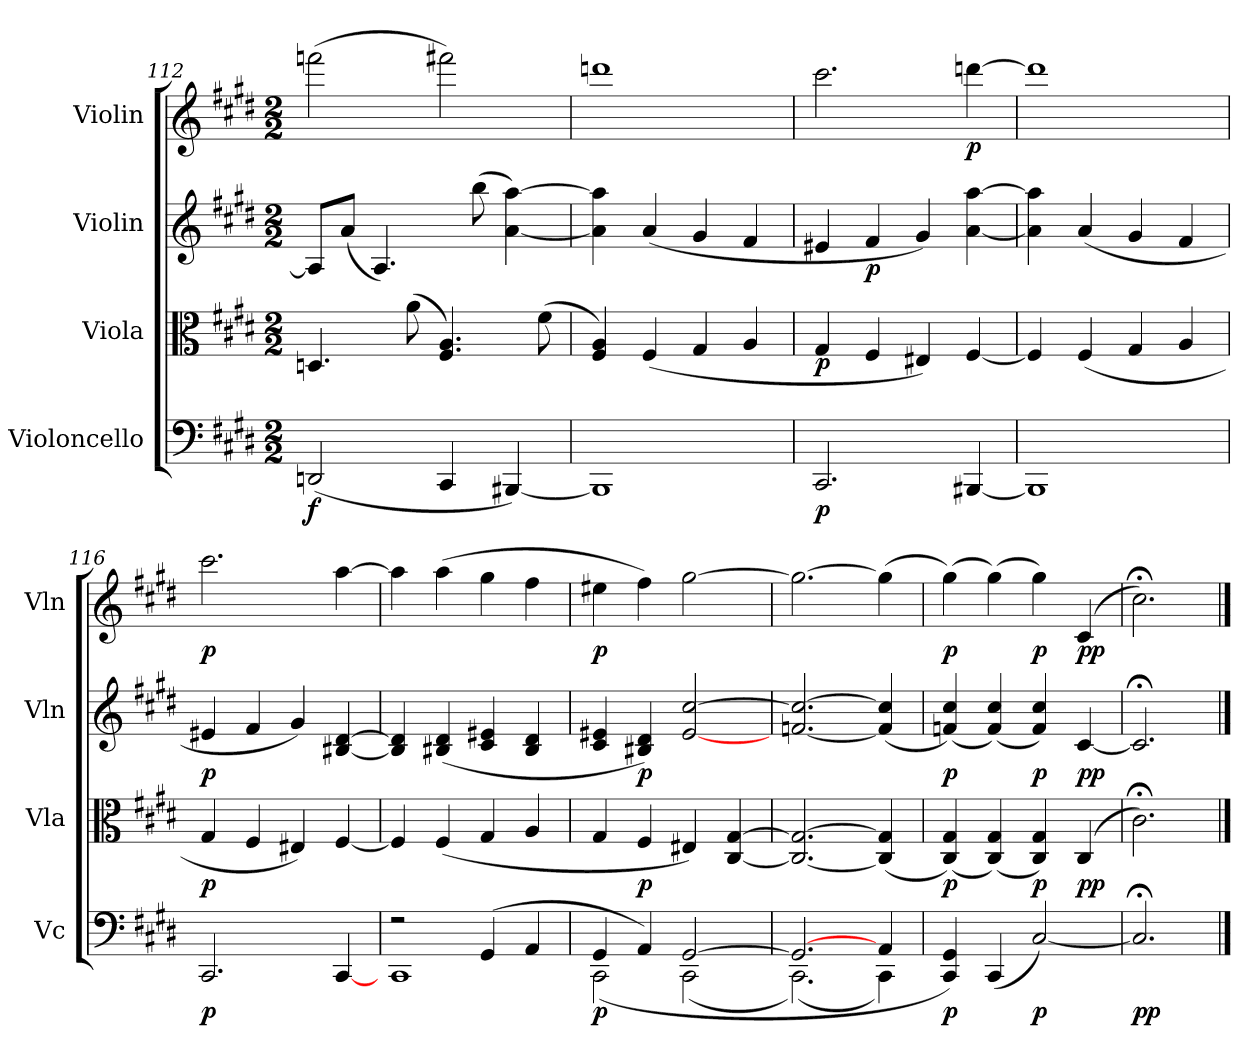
**kern	**dynam	**kern	**dynam	**kern	**dynam	**kern	**dynam
*part4	*part4	*part3	*part3	*part2	*part2	*part1	*part1
*staff4	*staff4	*staff3	*staff3	*staff2	*staff2	*staff1	*staff1
*I"Violoncello	*	*I"Viola	*	*I"Violin	*	*I"Violin	*
*I'Vc	*	*I'Vla	*	*I'Vln	*	*I'Vln	*
*clefF4	*	*clefC3	*	*clefG2	*	*clefG2	*
*k[f#c#g#d#]	*	*k[f#c#g#d#]	*	*k[f#c#g#d#]	*	*k[f#c#g#d#]	*
*M2/2	*	*M2/2	*	*M2/2	*	*M2/2	*
=112	=112	=112	=112	=112	=112	=112	=112
(2DDn/	f	4.Dn/	.	8A/L]	.	(2fffn\	.
.	.	.	.	(8a/J	.	.	.
.	.	.	.	4.A/)	.	.	.
.	.	(8a\	.	.	.	.	.
4CC#/	.	4.F#/ 4.A/)	.	.	.	2fff#X\)	.
.	.	.	.	(8bb\	.	.	.
[4BBB#X/)	.	.	.	[4a\ [4aa\)	.	.	.
.	.	(8f#\	.	.	.	.	.
=113	=113	=113	=113	=113	=113	=113	=113
1BBB#]	.	4F#/ 4A/)	.	4a]\ 4aa]\	.	1dddn	.
.	.	(4F#/	.	(4a/	.	.	.
.	.	4G#/	.	4g#/	.	.	.
.	.	4A/	.	4f#/	.	.	.
=114	=114	=114	=114	=114	=114	=114	=114
2.CC#/	p	4G#/	p	4e#X/	.	2.ccc#\	.
.	.	4F#/	.	4f#/	p	.	.
.	.	4E#X/)	.	4g#/)	.	.	.
[4BBB#X/	.	[4F#/	.	[4a\ [4aa\	.	[4dddn\	p
=115	=115	=115	=115	=115	=115	=115	=115
1BBB#]	.	4F#/]	.	4a]\ 4aa]\	.	1ddd]	.
.	.	(4F#/	.	(4a/	.	.	.
.	.	4G#/	.	4g#/	.	.	.
.	.	4A/	.	4f#/	.	.	.
=116	=116	=116	=116	=116	=116	=116	=116
2.CC#/	p	4G#/	p	4e#X/	p	2.ccc#\	p
.	.	4F#/	.	4f#/	.	.	.
.	.	4E#X/)	.	4g#/)	.	.	.
[4CC#/	.	[4F#/	.	[4B#X/ [4d#/	.	[4aa\	.
=117	=117	=117	=117	=117	=117	=117	=117
*^	*	*	*	*	*	*	*
2r	1CC#	.	4F#/]	.	4B#]/ 4d#]/	.	4aa\]	.
.	.	.	(4F#/	.	(4B#X/ 4d#/	.	(4aa\	.
(4GG#/	.	.	4G#/	.	4c#/ 4e#X/	.	4gg#\	.
4AA/	.	.	4A/	.	4B#/ 4d#/	.	4ff#\	.
=118	=118	=118	=118	=118	=118	=118	=118	=118
4GG#/	(2CC#\	p	4G#/	.	4c#/ 4e#X/	.	4ee#X\	p
4AA/)	.	.	4F#/	p	4B#X/ 4d#/)	p	4ff#\)	.
[2GG#/	(2CC#\	.	4E#X/)	.	[2e#/ [2cc#/	.	[2gg#\	.
.	.	.	[4C#/ [4G#/	.	.	.	.	.
=119	=119	=119	=119	=119	=119	=119	=119	=119
2.GG#/_	(2.CC#\)	.	2.C#_/ 2.G#_/	.	[2.fn/ 2.cc#_/	.	2.gg#\_	.
4AA/	4CC#\)	.	(4C#]/ 4G#]/	.	(4f]/ 4cc#]/	.	(4gg#\]	.
*v	*v	*	*	*	*	*	*	*
=120	=120	=120	=120	=120	=120	=120	=120
4CC#/ 4GG#/)	p	(4C#/ 4G#/)	p	(4fn/ 4cc#/)	p	(4gg#\)	p
(4CC#/	.	(4C#/ 4G#/)	.	(4f/ 4cc#/)	.	(4gg#\)	.
[2C#/)	p	4C#/ 4G#/)	p	4f/ 4cc#/)	p	4gg#\)	p
.	.	(4C#/	pp	[4c#/	pp	(4c#/	pp
=121	=121	=121	=121	=121	=121	=121	=121
2.C#;</]	pp	2.c#;<\)	.	2.c#;</]	.	2.cc#;<\)	.
==	==	==	==	==	==	==	==
*-	*-	*-	*-	*-	*-	*-	*-
